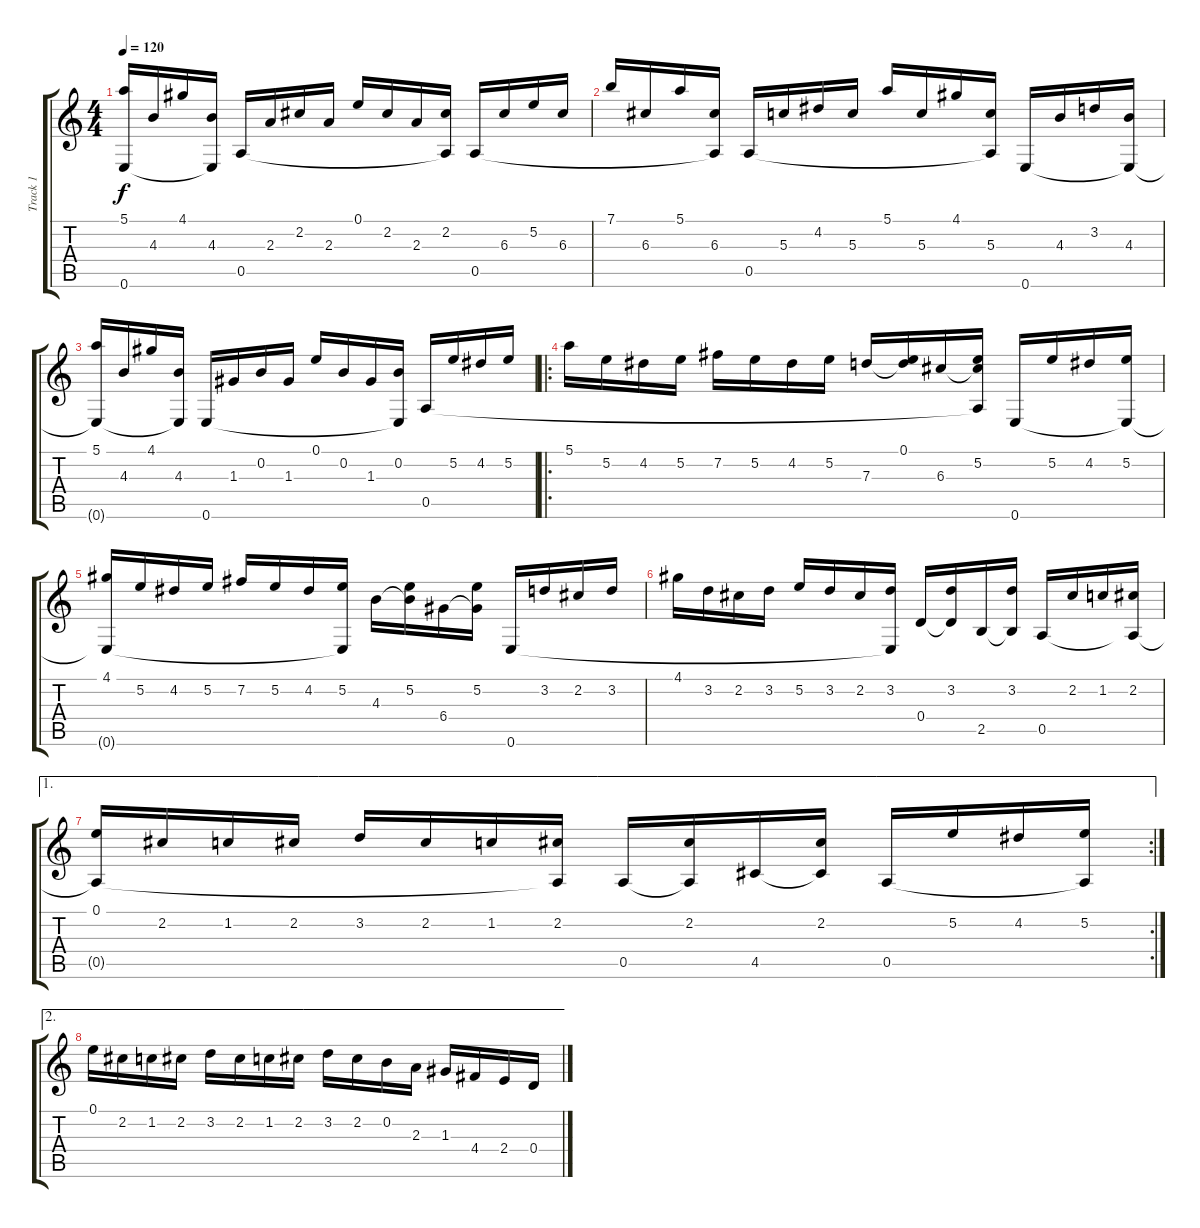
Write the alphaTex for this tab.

\track ("Track 1" "Track 1") {instrument acousticguitarnylon}
\staff {score tabs}
\tuning (E4 B3 G3 D3 A2 E2) {hide}
\ts (4 4)
\tempo 120
\clef g2
\ks c
(5.1 0.6{t}).16{dy f} 4.3.16 4.1.16 (4.3 0.6{t}).16 0.5.16 2.3.16 2.2.16 2.3.16 0.1.16 2.2.16 2.3.16 (2.2 0.5{t}).16 0.5.16 6.3.16 5.2.16 6.3.16 |
7.1.16 6.3.16 5.1.16 (6.3 0.5{t}).16 0.5.16 5.3.16 4.2.16 5.3.16 5.1.16 5.3.16 4.1.16 (5.3 0.5{t}).16 0.6.16 4.3.16 3.2.16 (4.3 0.6{t}).16 |
(5.1 0.6{t}).16 4.3.16 4.1.16 (4.3 0.6{t}).16 0.6.16 1.3.16 0.2.16 1.3.16 0.1.16 0.2.16 1.3.16 (0.2 0.6{t}).16 0.5.16 5.2.16 4.2.16 5.2.16 |
\ro
5.1.16 5.2.16 4.2.16 5.2.16 7.2.16 5.2.16 4.2.16 5.2.16 7.3.16 (0.1 7.3{t}).16 6.3.16 (5.2 6.3{t} 0.5{t}).16 0.6.16 5.2.16 4.2.16 (5.2 0.6{t}).16 |
(4.1 0.6{t}).16 5.2.16 4.2.16 5.2.16 7.2.16 5.2.16 4.2.16 (5.2 0.6{t}).16 4.3.16 (5.2 4.3{t}).16 6.4.16 (5.2 6.4{t}).16 0.6.16 3.2.16 2.2.16 3.2.16 |
4.1.16 3.2.16 2.2.16 3.2.16 5.2.16 3.2.16 2.2.16 (3.2 0.6{t}).16 0.4.16 (3.2 0.4{t}).16 2.5.16 (3.2 2.5{t}).16 0.5.16 2.2.16 1.2.16 (2.2 0.5{t}).16 |
\ae 1
\rc 2
(0.1 0.5{t}).16 2.2.16 1.2.16 2.2.16 3.2.16 2.2.16 1.2.16 (2.2 0.5{t}).16 0.5.16 (2.2 0.5{t}).16 4.5.16 (2.2 4.5{t}).16 0.5.16 5.2.16 4.2.16 (5.2 0.5{t}).16 |
\ae 2
0.1.16 2.2.16 1.2.16 2.2.16 3.2.16 2.2.16 1.2.16 2.2.16 3.2.16 2.2.16 0.2.16 2.3.16 1.3.16 4.4.16 2.4.16 0.4.16
